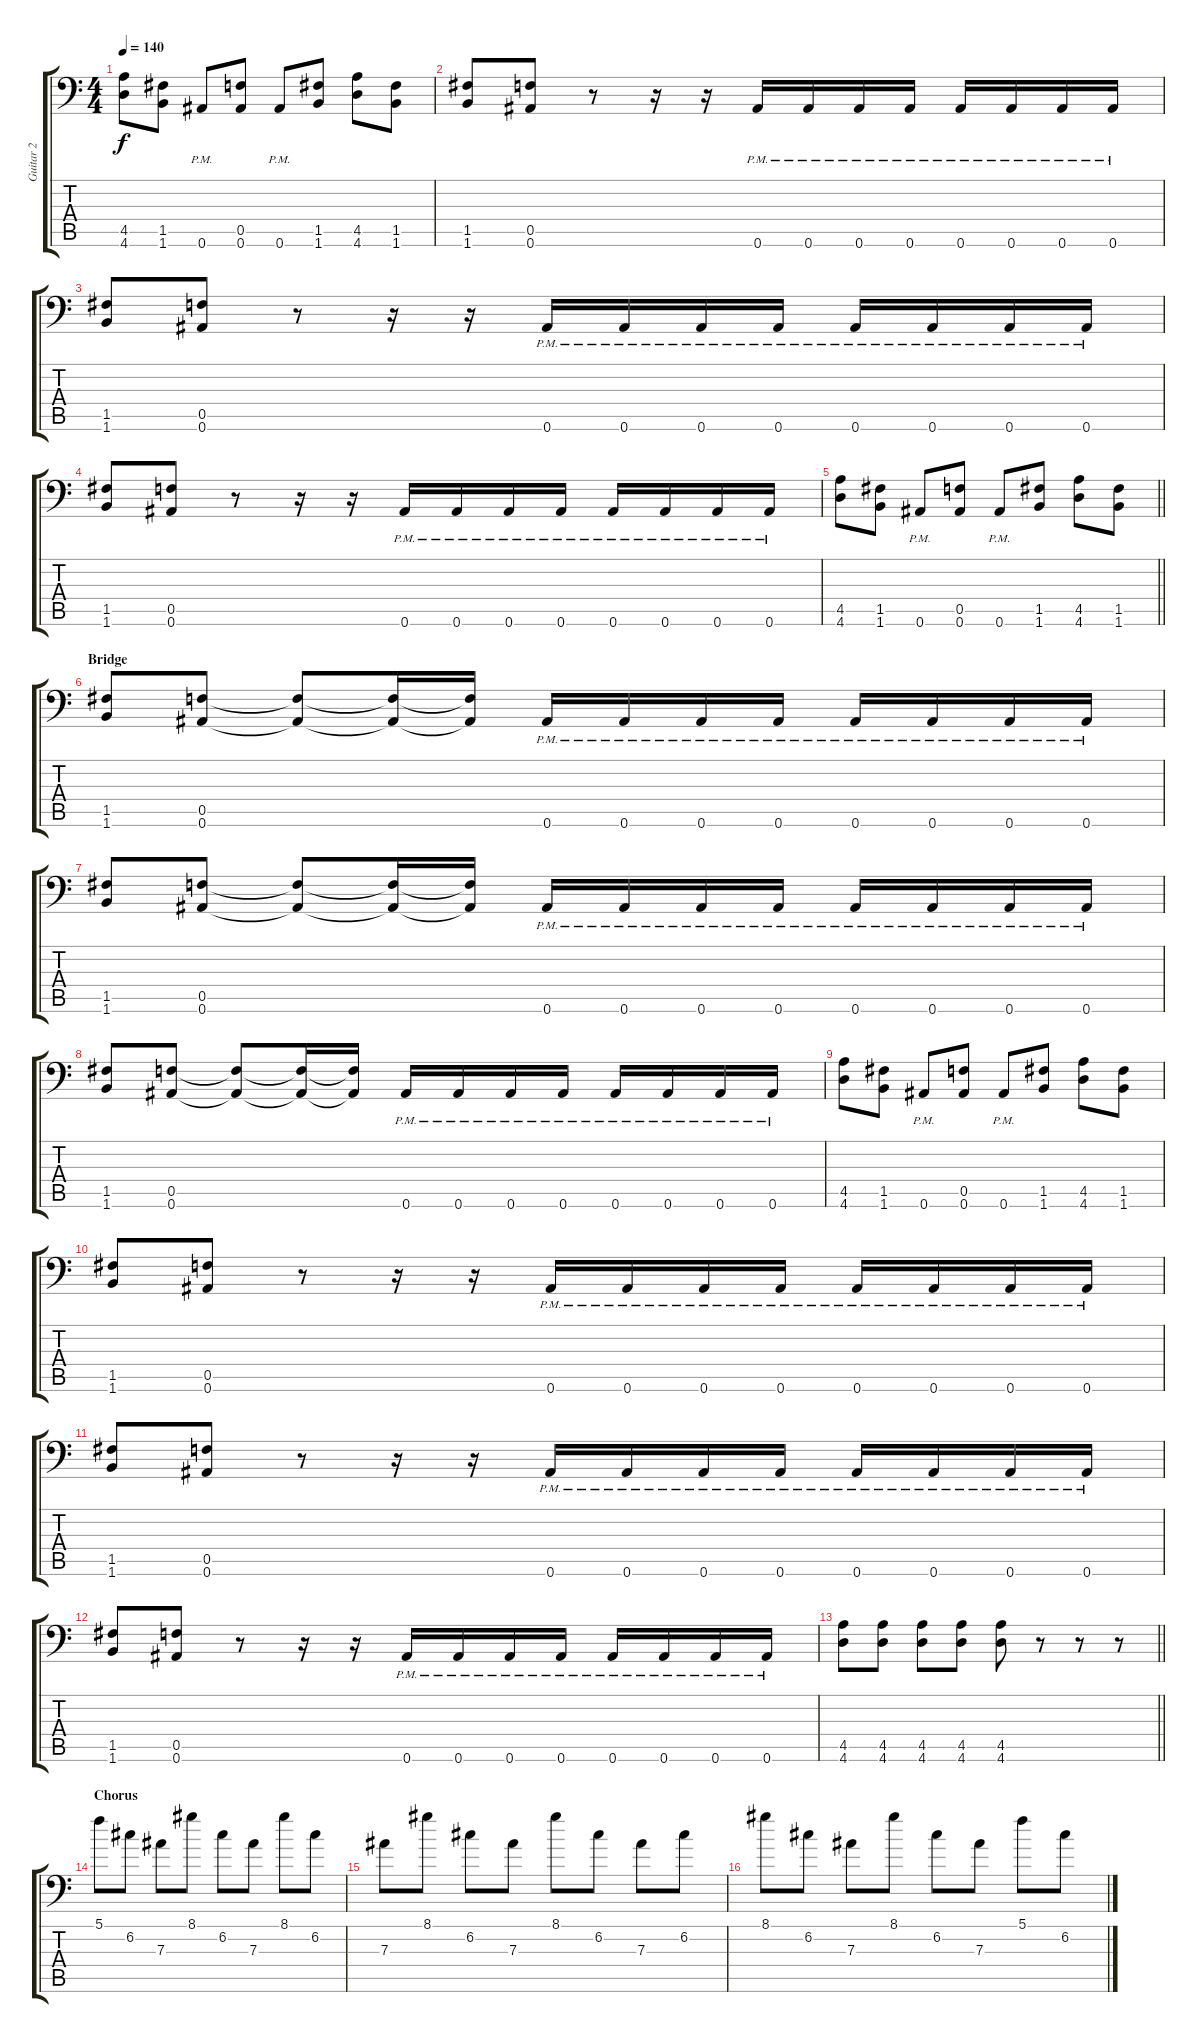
\track ("Guitar 2" "Guitar 2") {instrument distortionguitar}
\staff {score tabs}
\tuning (C4 G3 Eb3 Bb2 F2 Bb1) {hide}
\ts (4 4)
\tempo 140
\clef f4
\ks c
(4.5 4.6).8{dy f} (1.5 1.6).8 0.6{pm}.8 (0.5 0.6).8 0.6{pm}.8 (1.5 1.6).8 (4.5 4.6).8 (1.5 1.6).8 |
(1.5 1.6).8 (0.5 0.6).8 r.8 r.16 r.16 0.6{pm}.16 0.6{pm}.16 0.6{pm}.16 0.6{pm}.16 0.6{pm}.16 0.6{pm}.16 0.6{pm}.16 0.6{pm}.16 |
(1.5 1.6).8 (0.5 0.6).8 r.8 r.16 r.16 0.6{pm}.16 0.6{pm}.16 0.6{pm}.16 0.6{pm}.16 0.6{pm}.16 0.6{pm}.16 0.6{pm}.16 0.6{pm}.16 |
(1.5 1.6).8 (0.5 0.6).8 r.8 r.16 r.16 0.6{pm}.16 0.6{pm}.16 0.6{pm}.16 0.6{pm}.16 0.6{pm}.16 0.6{pm}.16 0.6{pm}.16 0.6{pm}.16 |
\barLineRight lightlight
(4.5 4.6).8 (1.5 1.6).8 0.6{pm}.8 (0.5 0.6).8 0.6{pm}.8 (1.5 1.6).8 (4.5 4.6).8 (1.5 1.6).8 |
\section ("" "Bridge")
(1.5 1.6).8 (0.5 0.6).8 (0.5{t} 0.6{t}).8 (0.5{t} 0.6{t}).16 (0.5{t} 0.6{t}).16 0.6{pm}.16 0.6{pm}.16 0.6{pm}.16 0.6{pm}.16 0.6{pm}.16 0.6{pm}.16 0.6{pm}.16 0.6{pm}.16 |
(1.5 1.6).8 (0.5 0.6).8 (0.5{t} 0.6{t}).8 (0.5{t} 0.6{t}).16 (0.5{t} 0.6{t}).16 0.6{pm}.16 0.6{pm}.16 0.6{pm}.16 0.6{pm}.16 0.6{pm}.16 0.6{pm}.16 0.6{pm}.16 0.6{pm}.16 |
(1.5 1.6).8 (0.5 0.6).8 (0.5{t} 0.6{t}).8 (0.5{t} 0.6{t}).16 (0.5{t} 0.6{t}).16 0.6{pm}.16 0.6{pm}.16 0.6{pm}.16 0.6{pm}.16 0.6{pm}.16 0.6{pm}.16 0.6{pm}.16 0.6{pm}.16 |
(4.5 4.6).8 (1.5 1.6).8 0.6{pm}.8 (0.5 0.6).8 0.6{pm}.8 (1.5 1.6).8 (4.5 4.6).8 (1.5 1.6).8 |
(1.5 1.6).8 (0.5 0.6).8 r.8 r.16 r.16 0.6{pm}.16 0.6{pm}.16 0.6{pm}.16 0.6{pm}.16 0.6{pm}.16 0.6{pm}.16 0.6{pm}.16 0.6{pm}.16 |
(1.5 1.6).8 (0.5 0.6).8 r.8 r.16 r.16 0.6{pm}.16 0.6{pm}.16 0.6{pm}.16 0.6{pm}.16 0.6{pm}.16 0.6{pm}.16 0.6{pm}.16 0.6{pm}.16 |
(1.5 1.6).8 (0.5 0.6).8 r.8 r.16 r.16 0.6{pm}.16 0.6{pm}.16 0.6{pm}.16 0.6{pm}.16 0.6{pm}.16 0.6{pm}.16 0.6{pm}.16 0.6{pm}.16 |
\barLineRight lightlight
(4.5 4.6).8 (4.5 4.6).8 (4.5 4.6).8 (4.5 4.6).8 (4.5 4.6).8 r.8 r.8 r.8 |
\section ("" "Chorus")
5.1.8 6.2.8 7.3.8 8.1.8 6.2.8 7.3.8 8.1.8 6.2.8 |
7.3.8 8.1.8 6.2.8 7.3.8 8.1.8 6.2.8 7.3.8 6.2.8 |
8.1.8 6.2.8 7.3.8 8.1.8 6.2.8 7.3.8 5.1.8 6.2.8
